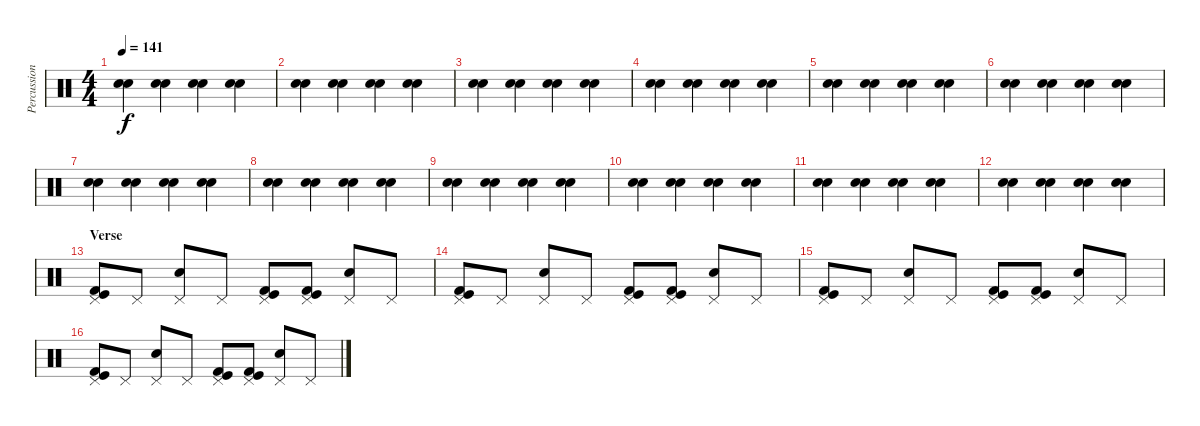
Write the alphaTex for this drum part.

\track ("Percussion" "Percussion") {instrument percussion}
\staff {score}
\articulation defaults
\ts (4 4)
\tempo 141
\clef neutral
\ks c
("Snare (hit) 2" "Snare (hit) 2").4{dy f} ("Snare (hit) 2" "Snare (hit) 2").4 ("Snare (hit) 2" "Snare (hit) 2").4 ("Snare (hit) 2" "Snare (hit) 2").4 |
("Snare (hit) 2" "Snare (hit) 2").4 ("Snare (hit) 2" "Snare (hit) 2").4 ("Snare (hit) 2" "Snare (hit) 2").4 ("Snare (hit) 2" "Snare (hit) 2").4 |
("Snare (hit) 2" "Snare (hit) 2").4 ("Snare (hit) 2" "Snare (hit) 2").4 ("Snare (hit) 2" "Snare (hit) 2").4 ("Snare (hit) 2" "Snare (hit) 2").4 |
("Snare (hit) 2" "Snare (hit) 2").4 ("Snare (hit) 2" "Snare (hit) 2").4 ("Snare (hit) 2" "Snare (hit) 2").4 ("Snare (hit) 2" "Snare (hit) 2").4 |
("Snare (hit) 2" "Snare (hit) 2").4 ("Snare (hit) 2" "Snare (hit) 2").4 ("Snare (hit) 2" "Snare (hit) 2").4 ("Snare (hit) 2" "Snare (hit) 2").4 |
("Snare (hit) 2" "Snare (hit) 2").4 ("Snare (hit) 2" "Snare (hit) 2").4 ("Snare (hit) 2" "Snare (hit) 2").4 ("Snare (hit) 2" "Snare (hit) 2").4 |
("Snare (hit) 2" "Snare (hit) 2").4 ("Snare (hit) 2" "Snare (hit) 2").4 ("Snare (hit) 2" "Snare (hit) 2").4 ("Snare (hit) 2" "Snare (hit) 2").4 |
("Snare (hit) 2" "Snare (hit) 2").4 ("Snare (hit) 2" "Snare (hit) 2").4 ("Snare (hit) 2" "Snare (hit) 2").4 ("Snare (hit) 2" "Snare (hit) 2").4 |
("Snare (hit) 2" "Snare (hit) 2").4 ("Snare (hit) 2" "Snare (hit) 2").4 ("Snare (hit) 2" "Snare (hit) 2").4 ("Snare (hit) 2" "Snare (hit) 2").4 |
("Snare (hit) 2" "Snare (hit) 2").4 ("Snare (hit) 2" "Snare (hit) 2").4 ("Snare (hit) 2" "Snare (hit) 2").4 ("Snare (hit) 2" "Snare (hit) 2").4 |
("Snare (hit) 2" "Snare (hit) 2").4 ("Snare (hit) 2" "Snare (hit) 2").4 ("Snare (hit) 2" "Snare (hit) 2").4 ("Snare (hit) 2" "Snare (hit) 2").4 |
("Snare (hit) 2" "Snare (hit) 2").4 ("Snare (hit) 2" "Snare (hit) 2").4 ("Snare (hit) 2" "Snare (hit) 2").4 ("Snare (hit) 2" "Snare (hit) 2").4 |
\section ("" "Verse")
("Pedal Hi-Hat (hit)" "Kick (hit) 2" "Kick (hit)").8 "Pedal Hi-Hat (hit)".8 ("Pedal Hi-Hat (hit)" "Snare (hit) 2").8 "Pedal Hi-Hat (hit)".8 ("Pedal Hi-Hat (hit)" "Kick (hit) 2" "Kick (hit)").8 ("Pedal Hi-Hat (hit)" "Kick (hit) 2" "Kick (hit)").8 ("Pedal Hi-Hat (hit)" "Snare (hit) 2").8 "Pedal Hi-Hat (hit)".8 |
("Pedal Hi-Hat (hit)" "Kick (hit) 2" "Kick (hit)").8 "Pedal Hi-Hat (hit)".8 ("Pedal Hi-Hat (hit)" "Snare (hit) 2").8 "Pedal Hi-Hat (hit)".8 ("Pedal Hi-Hat (hit)" "Kick (hit) 2" "Kick (hit)").8 ("Pedal Hi-Hat (hit)" "Kick (hit) 2" "Kick (hit)").8 ("Pedal Hi-Hat (hit)" "Snare (hit) 2").8 "Pedal Hi-Hat (hit)".8 |
("Pedal Hi-Hat (hit)" "Kick (hit) 2" "Kick (hit)").8 "Pedal Hi-Hat (hit)".8 ("Pedal Hi-Hat (hit)" "Snare (hit) 2").8 "Pedal Hi-Hat (hit)".8 ("Pedal Hi-Hat (hit)" "Kick (hit) 2" "Kick (hit)").8 ("Pedal Hi-Hat (hit)" "Kick (hit) 2" "Kick (hit)").8 ("Pedal Hi-Hat (hit)" "Snare (hit) 2").8 "Pedal Hi-Hat (hit)".8 |
("Pedal Hi-Hat (hit)" "Kick (hit) 2" "Kick (hit)").8 "Pedal Hi-Hat (hit)".8 ("Pedal Hi-Hat (hit)" "Snare (hit) 2").8 "Pedal Hi-Hat (hit)".8 ("Pedal Hi-Hat (hit)" "Kick (hit) 2" "Kick (hit)").8 ("Pedal Hi-Hat (hit)" "Kick (hit) 2" "Kick (hit)").8 ("Pedal Hi-Hat (hit)" "Snare (hit) 2").8 "Pedal Hi-Hat (hit)".8
